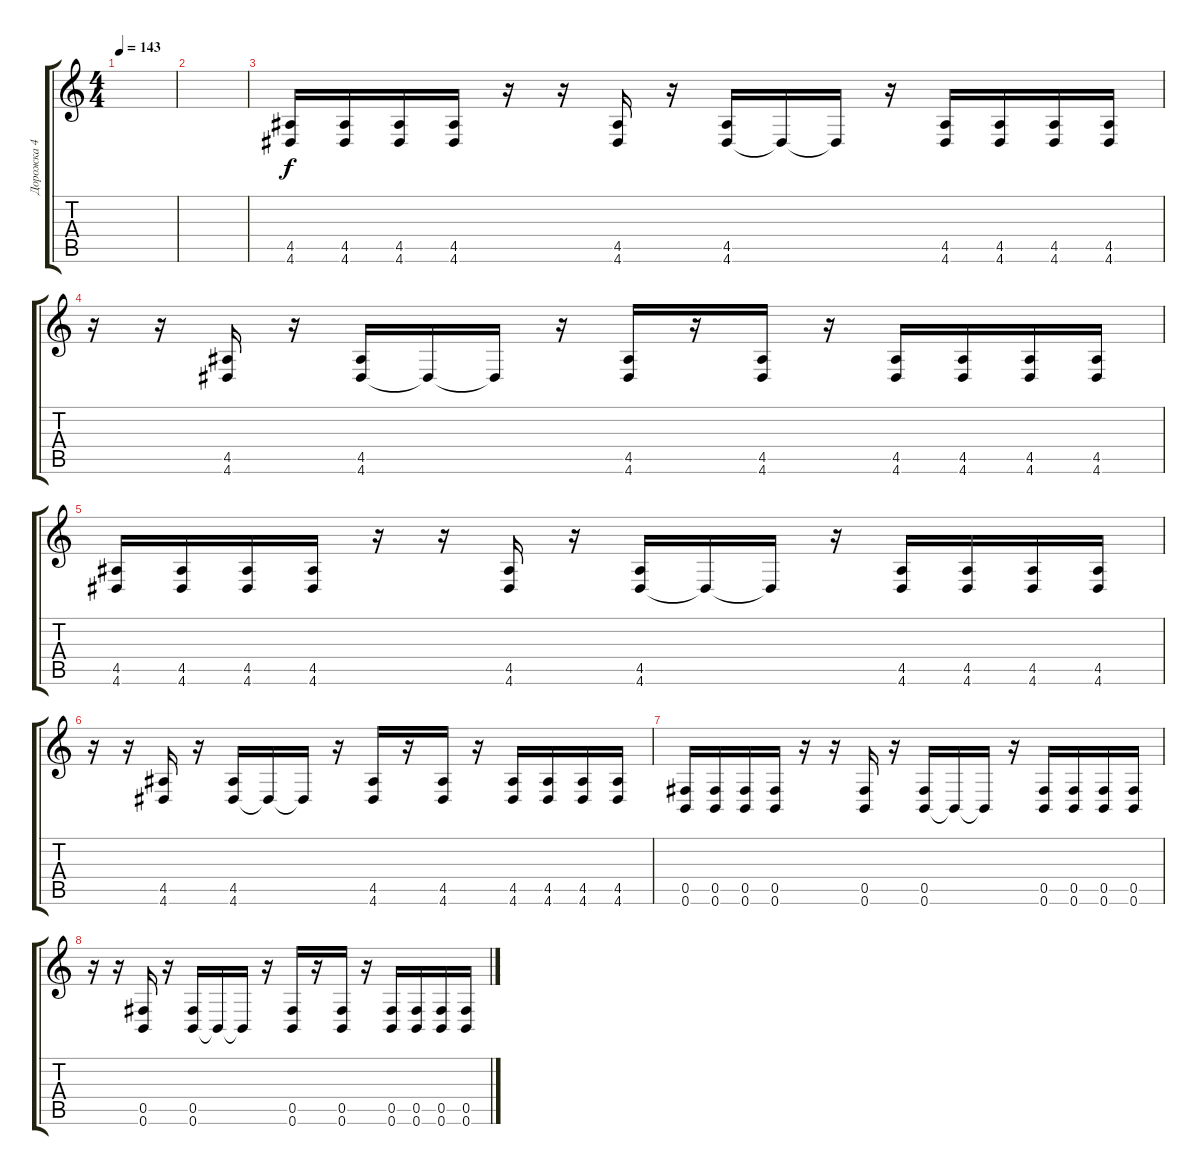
\track ("Дорожка 4" "Дорожка 4") {instrument distortionguitar}
\staff {score tabs}
\tuning (Db4 Ab3 E3 B2 Gb2 B1) {hide}
\ts (4 4)
\tempo 143
\clef g2
\ks c
|
|
(4.5 4.6).16 (4.5 4.6).16 (4.5 4.6).16 (4.5 4.6).16 r.16 r.16 (4.5 4.6).16 r.16 (4.5 4.6).16 4.6{t}.16 4.6{t}.16 r.16 (4.5 4.6).16 (4.5 4.6).16 (4.5 4.6).16 (4.5 4.6).16 |
r.16 r.16 (4.5 4.6).16 r.16 (4.5 4.6).16 4.6{t}.16 4.6{t}.16 r.16 (4.5 4.6).16 r.16 (4.5 4.6).16 r.16 (4.5 4.6).16 (4.5 4.6).16 (4.5 4.6).16 (4.5 4.6).16 |
(4.5 4.6).16 (4.5 4.6).16 (4.5 4.6).16 (4.5 4.6).16 r.16 r.16 (4.5 4.6).16 r.16 (4.5 4.6).16 4.6{t}.16 4.6{t}.16 r.16 (4.5 4.6).16 (4.5 4.6).16 (4.5 4.6).16 (4.5 4.6).16 |
r.16 r.16 (4.5 4.6).16 r.16 (4.5 4.6).16 4.6{t}.16 4.6{t}.16 r.16 (4.5 4.6).16 r.16 (4.5 4.6).16 r.16 (4.5 4.6).16 (4.5 4.6).16 (4.5 4.6).16 (4.5 4.6).16 |
(0.5 0.6).16 (0.5 0.6).16 (0.5 0.6).16 (0.5 0.6).16 r.16 r.16 (0.5 0.6).16 r.16 (0.5 0.6).16 0.6{t}.16 0.6{t}.16 r.16 (0.5 0.6).16 (0.5 0.6).16 (0.5 0.6).16 (0.5 0.6).16 |
r.16 r.16 (0.5 0.6).16 r.16 (0.5 0.6).16 0.6{t}.16 0.6{t}.16 r.16 (0.5 0.6).16 r.16 (0.5 0.6).16 r.16 (0.5 0.6).16 (0.5 0.6).16 (0.5 0.6).16 (0.5 0.6).16
